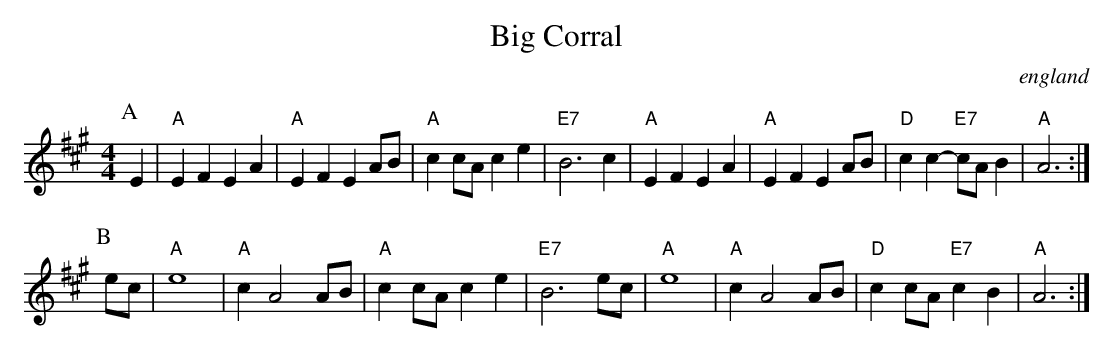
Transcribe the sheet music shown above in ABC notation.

X:1
T:Big Corral
O:england
M:4/4
L:1/4
K:A
P:A
E|"A"EF EA|"A"EF EA/2B/2|"A"cc/2A/2 ce|"E7"B3c|"A"EF EA|"A"EF EA/2B/2|\
"D"cc -"E7"c/2A/2B|"A"A3:|
P:B
e/2c/2|"A"e4|"A"cA2A/2B/2|"A"cc/2A/2 ce|"E7"B3e/2c/2|"A"e4|"A"cA2A/2B/2|\
"D"cc/2A/2 "E7"cB|"A"A3:|
